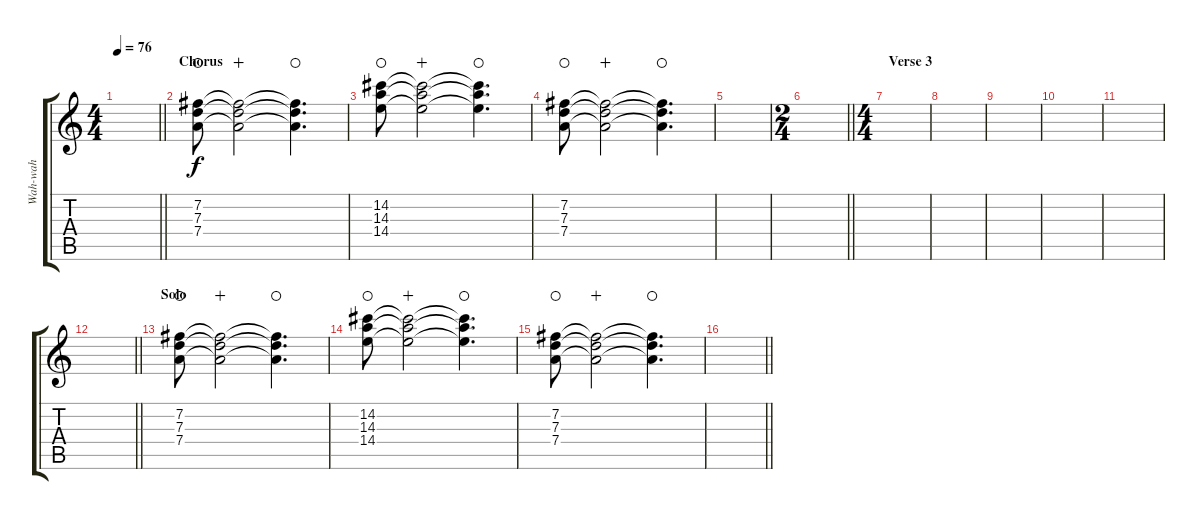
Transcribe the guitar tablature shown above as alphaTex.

\track ("Wah-wah" "Wah-wah") {instrument distortionguitar}
\staff {score tabs}
\tuning (E4 B3 G3 D3 A2 E2) {hide}
\ts (4 4)
\tempo 76
\clef g2
\barLineRight lightlight
\ks c
|
\section ("" "Chorus")
(7.2 7.3 7.4).8{waho} (7.2{t} 7.3{t} 7.4{t}).2{wahc} (7.2{t} 7.3{t} 7.4{t}).4{d waho} |
(14.2 14.3 14.4).8{waho} (14.2{t} 14.3{t} 14.4{t}).2{wahc} (14.2{t} 14.3{t} 14.4{t}).4{d waho} |
(7.2 7.3 7.4).8{waho} (7.2{t} 7.3{t} 7.4{t}).2{wahc} (7.2{t} 7.3{t} 7.4{t}).4{d waho} |
|
\ts (2 4)
\barLineRight lightlight
|
\ts (4 4)
\section ("" "Verse 3")
|
|
|
|
|
\barLineRight lightlight
|
\section ("" "Solo")
(7.2 7.3 7.4).8{waho} (7.2{t} 7.3{t} 7.4{t}).2{wahc} (7.2{t} 7.3{t} 7.4{t}).4{d waho} |
(14.2 14.3 14.4).8{waho} (14.2{t} 14.3{t} 14.4{t}).2{wahc} (14.2{t} 14.3{t} 14.4{t}).4{d waho} |
(7.2 7.3 7.4).8{waho} (7.2{t} 7.3{t} 7.4{t}).2{wahc} (7.2{t} 7.3{t} 7.4{t}).4{d waho} |
\barLineRight lightlight
